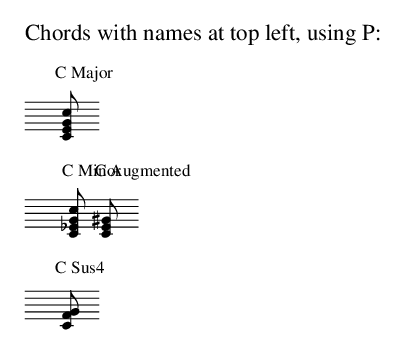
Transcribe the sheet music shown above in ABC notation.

X:1
T: Chords with names at top left, using P:
M: none
K: none clef=none
P: C Major
	[CEGc]
P: C Minor
	[C_EGc]
P: C Augmented
	[CE^G]
P: C Sus4
	[CFG]
